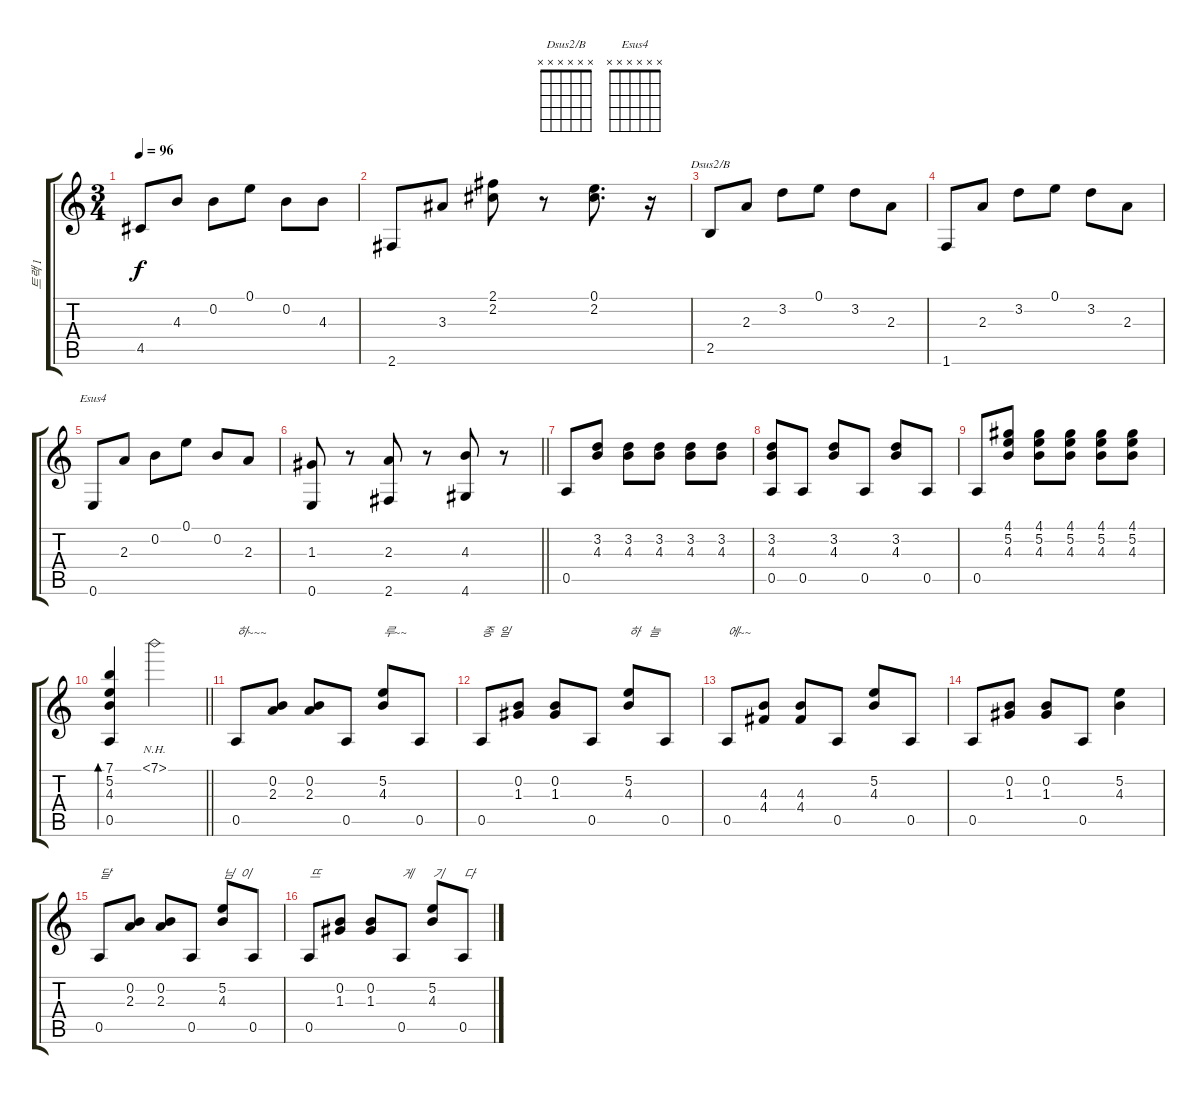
\track ("트랙 1" "트랙 1") {instrument acousticguitarsteel}
\staff {score tabs}
\tuning (E4 B3 G3 D3 A2 E2) {hide}
\chord ("Dsus2/B" x x x x x x)
\chord ("Esus4" x x x x x x)
\ts (3 4)
\tempo 96
\clef g2
\ks c
4.5.8{dy f} 4.3.8 0.2.8 0.1.8 0.2.8 4.3.8 |
2.6.8 3.3.8 (2.1 2.2).8 r.8 (0.1 2.2).8{d} r.16 |
2.5.8{ch "Dsus2/B"} 2.3.8 3.2.8 0.1.8 3.2.8 2.3.8 |
1.6.8 2.3.8 3.2.8 0.1.8 3.2.8 2.3.8 |
0.6.8{ch "Esus4"} 2.3.8 0.2.8 0.1.8 0.2.8 2.3.8 |
\barLineRight lightlight
(1.3 0.6).8 r.8 (2.3 2.6).8 r.8 (4.3 4.6).8 r.8 |
0.5.8 (3.2 4.3).8 (3.2 4.3).8 (3.2 4.3).8 (3.2 4.3).8 (3.2 4.3).8 |
(3.2 4.3 0.5).8 0.5.8 (3.2 4.3).8 0.5.8 (3.2 4.3).8 0.5.8 |
0.5.8 (4.1 5.2 4.3).8 (4.1 5.2 4.3).8 (4.1 5.2 4.3).8 (4.1 5.2 4.3).8 (4.1 5.2 4.3).8 |
\barLineRight lightlight
(7.1 5.2 4.3 0.5).4{bd 240} 7.1{nh}.2 |
0.5.8{txt "하~~~"} (0.2 2.3).8 (0.2 2.3).8 0.5.8 (5.2 4.3).8{txt "루~~"} 0.5.8 |
0.5.8{txt "종  일"} (0.2 1.3).8 (0.2 1.3).8 0.5.8 (5.2 4.3).8{txt "하   늘"} 0.5.8 |
0.5.8{txt "에~~"} (4.3 4.4).8 (4.3 4.4).8 0.5.8 (5.2 4.3).8 0.5.8 |
0.5.8 (0.2 1.3).8 (0.2 1.3).8 0.5.8 (5.2 4.3).4 |
0.5.8{txt "달"} (0.2 2.3).8 (0.2 2.3).8 0.5.8 (5.2 4.3).8{txt "님  이"} 0.5.8 |
0.5.8{txt "뜨"} (0.2 1.3).8 (0.2 1.3).8 0.5.8{txt "게"} (5.2 4.3).8{txt "기"} 0.5.8{txt "다"}
